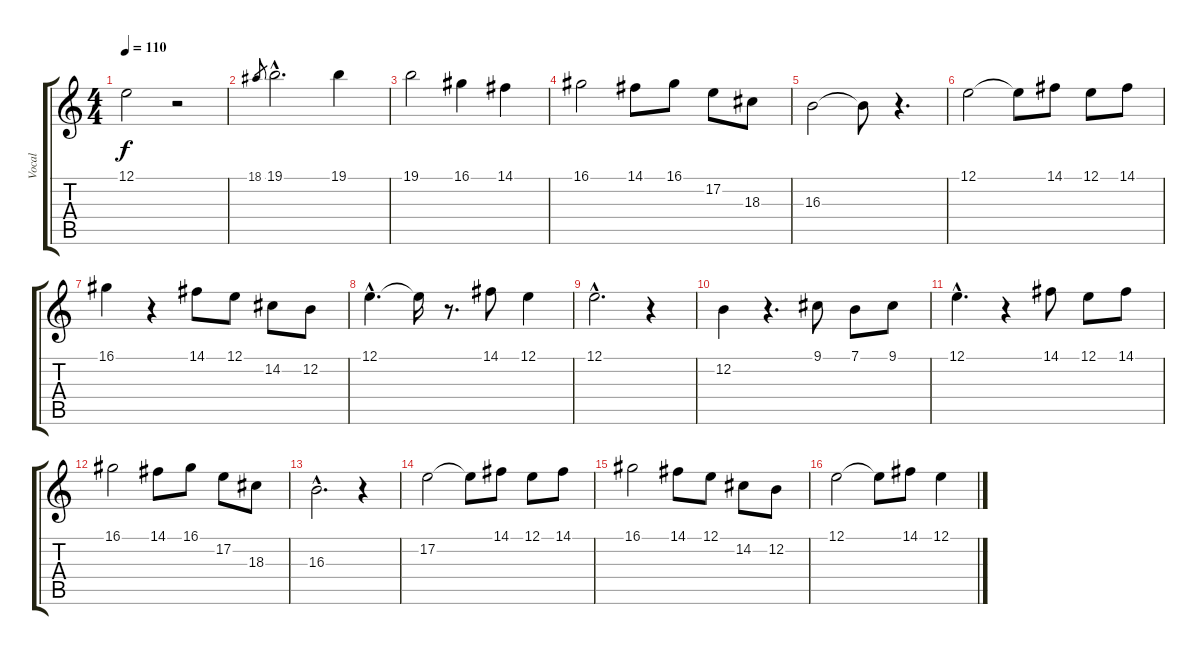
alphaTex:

\track ("Vocal" "Vocal") {instrument altosax}
\staff {score tabs}
\tuning (E4 B3 G3 D3 A2 E2) {hide}
\ts (4 4)
\tempo 110
\clef g2
\ks c
12.1.2{dy f} r.2 |
18.1.8{gr} 19.1{hac}.2{d} 19.1.4 |
19.1.2 16.1.4 14.1.4 |
16.1.2 14.1.8 16.1.8 17.2.8 18.3.8 |
16.3.2 16.3{t}.8 r.4{d} |
12.1.2 12.1{t}.8 14.1.8 12.1.8 14.1.8 |
16.1.4 r.4 14.1.8 12.1.8 14.2.8 12.2.8 |
12.1{hac}.4{d} 12.1{t}.16 r.8{d} 14.1.8 12.1.4 |
12.1{hac}.2{d} r.4 |
12.2.4 r.4{d} 9.1.8 7.1.8 9.1.8 |
12.1{hac}.4{d} r.4 14.1.8 12.1.8 14.1.8 |
16.1.2 14.1.8 16.1.8 17.2.8 18.3.8 |
16.3{hac}.2{d} r.4 |
17.2.2 17.2{t}.8 14.1.8 12.1.8 14.1.8 |
16.1.2 14.1.8 12.1.8 14.2.8 12.2.8 |
12.1.2 12.1{t}.8 14.1.8 12.1.4
